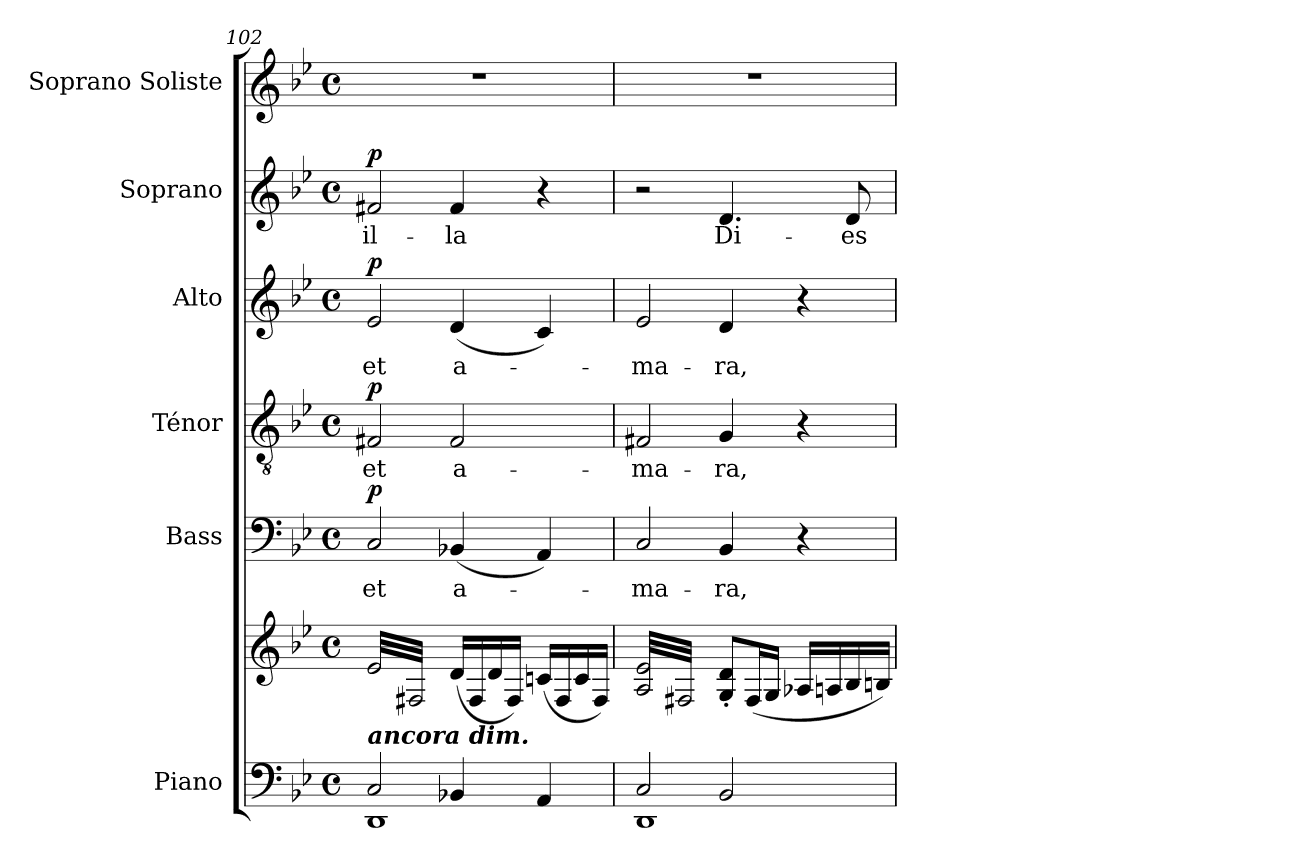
**kern	**kern	**kern	**text	**dynam	**kern	**text	**dynam	**kern	**text	**dynam	**kern	**text	**dynam	**kern
*part6	*part6	*part5	*part5	*part5	*part4	*part4	*part4	*part3	*part3	*part3	*part2	*part2	*part2	*part1
*staff7	*staff6	*staff5	*staff5	*staff5	*staff4	*staff4	*staff4	*staff3	*staff3	*staff3	*staff2	*staff2	*staff2	*staff1
*I"Piano	*	*I"Bass	*	*	*I"Ténor	*	*	*I"Alto	*	*	*I"Soprano	*	*	*I"Soprano Soliste
*I'Pno.	*	*I'B.	*	*	*I'T.	*	*	*I'A.	*	*	*I'S.	*	*	*
*clefF4	*clefG2	*clefF4	*	*	*clefGv2	*	*	*clefG2	*	*	*clefG2	*	*	*clefG2
*k[b-e-]	*k[b-e-]	*k[b-e-]	*	*	*k[b-e-]	*	*	*k[b-e-]	*	*	*k[b-e-]	*	*	*k[b-e-]
*M4/4	*M4/4	*M4/4	*	*	*M4/4	*	*	*M4/4	*	*	*M4/4	*	*	*M4/4
*met(c)	*met(c)	*met(c)	*	*	*met(c)	*	*	*met(c)	*	*	*met(c)	*	*	*met(c)
=102	=102	=102	=102	=102	=102	=102	=102	=102	=102	=102	=102	=102	=102	=102
*^	*	*	*	*	*	*	*	*	*	*	*	*	*	*
!LO:TX:a:Bi:t=ancora dim.	!	!	!	!	!	!	!	!	!	!	!	!	!	!	!
!	!	!	!	!	!LO:DY:a	!	!	!LO:DY:a	!	!	!LO:DY:a	!	!	!LO:DY:a	!
*	*	*tremolo	*	*	*	*	*	*	*	*	*	*	*	*	*
2C/	1DD	(32e-/LLL	2C/	et	p	2F#X/	et	p	2e-/	et	p	2f#X/	il-	p	1r
.	.	32F#X/)	.	.	.	.	.	.	.	.	.	.	.	.	.
.	.	32e-/	.	.	.	.	.	.	.	.	.	.	.	.	.
.	.	32F#X/)	.	.	.	.	.	.	.	.	.	.	.	.	.
.	.	32e-/	.	.	.	.	.	.	.	.	.	.	.	.	.
.	.	32F#X/)	.	.	.	.	.	.	.	.	.	.	.	.	.
.	.	32e-/	.	.	.	.	.	.	.	.	.	.	.	.	.
.	.	32F#X/)	.	.	.	.	.	.	.	.	.	.	.	.	.
.	.	32e-/	.	.	.	.	.	.	.	.	.	.	.	.	.
.	.	32F#X/)	.	.	.	.	.	.	.	.	.	.	.	.	.
.	.	32e-/	.	.	.	.	.	.	.	.	.	.	.	.	.
.	.	32F#X/)	.	.	.	.	.	.	.	.	.	.	.	.	.
.	.	32e-/	.	.	.	.	.	.	.	.	.	.	.	.	.
.	.	32F#X/)	.	.	.	.	.	.	.	.	.	.	.	.	.
.	.	32e-/	.	.	.	.	.	.	.	.	.	.	.	.	.
.	.	32F#X/)JJJ	.	.	.	.	.	.	.	.	.	.	.	.	.
*	*	*Xtremolo	*	*	*	*	*	*	*	*	*	*	*	*	*
4BB-X/	.	(16d/LL	(4BB-X/	a-	.	2F#/	a-	.	(4d/	a-	.	4f#/	-la	.	.
.	.	.	.	.	.	.	.	.	.	.	.	.	.	.	.
.	.	16F#/	.	.	.	.	.	.	.	.	.	.	.	.	.
.	.	.	.	.	.	.	.	.	.	.	.	.	.	.	.
.	.	16d/	.	.	.	.	.	.	.	.	.	.	.	.	.
.	.	.	.	.	.	.	.	.	.	.	.	.	.	.	.
.	.	16F#/JJ)	.	.	.	.	.	.	.	.	.	.	.	.	.
.	.	.	.	.	.	.	.	.	.	.	.	.	.	.	.
4AA/	.	(16cn/LL	4AA/)	.	.	.	.	.	4c/)	.	.	4r	.	.	.
.	.	16F#/	.	.	.	.	.	.	.	.	.	.	.	.	.
.	.	16c/	.	.	.	.	.	.	.	.	.	.	.	.	.
.	.	16F#/JJ)	.	.	.	.	.	.	.	.	.	.	.	.	.
=103	=103	=103	=103	=103	=103	=103	=103	=103	=103	=103	=103	=103	=103	=103	=103
*	*	*tremolo	*	*	*	*	*	*	*	*	*	*	*	*	*
2C/	1DD	(32A/ 32e-/LLL	2C/	-ma-	.	2F#X/	-ma-	.	2e-/	-ma-	.	2r	.	.	1r
.	.	32F#X/)	.	.	.	.	.	.	.	.	.	.	.	.	.
.	.	32A/ 32e-/	.	.	.	.	.	.	.	.	.	.	.	.	.
.	.	32F#X/)	.	.	.	.	.	.	.	.	.	.	.	.	.
.	.	32A/ 32e-/	.	.	.	.	.	.	.	.	.	.	.	.	.
.	.	32F#X/)	.	.	.	.	.	.	.	.	.	.	.	.	.
.	.	32A/ 32e-/	.	.	.	.	.	.	.	.	.	.	.	.	.
.	.	32F#X/)	.	.	.	.	.	.	.	.	.	.	.	.	.
.	.	32A/ 32e-/	.	.	.	.	.	.	.	.	.	.	.	.	.
.	.	32F#X/)	.	.	.	.	.	.	.	.	.	.	.	.	.
.	.	32A/ 32e-/	.	.	.	.	.	.	.	.	.	.	.	.	.
.	.	32F#X/)	.	.	.	.	.	.	.	.	.	.	.	.	.
.	.	32A/ 32e-/	.	.	.	.	.	.	.	.	.	.	.	.	.
.	.	32F#X/)	.	.	.	.	.	.	.	.	.	.	.	.	.
.	.	32A/ 32e-/	.	.	.	.	.	.	.	.	.	.	.	.	.
.	.	32F#X/)JJJ	.	.	.	.	.	.	.	.	.	.	.	.	.
*	*	*Xtremolo	*	*	*	*	*	*	*	*	*	*	*	*	*
2BB-/	.	8G/' 8d/'L	4BB-/	-ra,	.	4G/	-ra,	.	4d/	-ra,	.	4.d/	Di-	.	.
.	.	.	.	.	.	.	.	.	.	.	.	.	.	.	.
.	.	.	.	.	.	.	.	.	.	.	.	.	.	.	.
.	.	.	.	.	.	.	.	.	.	.	.	.	.	.	.
.	.	(16F#/L	.	.	.	.	.	.	.	.	.	.	.	.	.
.	.	.	.	.	.	.	.	.	.	.	.	.	.	.	.
.	.	16G/JJ	.	.	.	.	.	.	.	.	.	.	.	.	.
.	.	.	.	.	.	.	.	.	.	.	.	.	.	.	.
.	.	16A-X/LL	4r	.	.	4r	.	.	4r	.	.	.	.	.	.
.	.	16An/	.	.	.	.	.	.	.	.	.	.	.	.	.
.	.	16B-/	.	.	.	.	.	.	.	.	.	8d/	-es	.	.
.	.	16Bn/JJ)	.	.	.	.	.	.	.	.	.	.	.	.	.
*v	*v	*	*	*	*	*	*	*	*	*	*	*	*	*	*
=	=	=	=	=	=	=	=	=	=	=	=	=	=	=
*-	*-	*-	*-	*-	*-	*-	*-	*-	*-	*-	*-	*-	*-	*-
